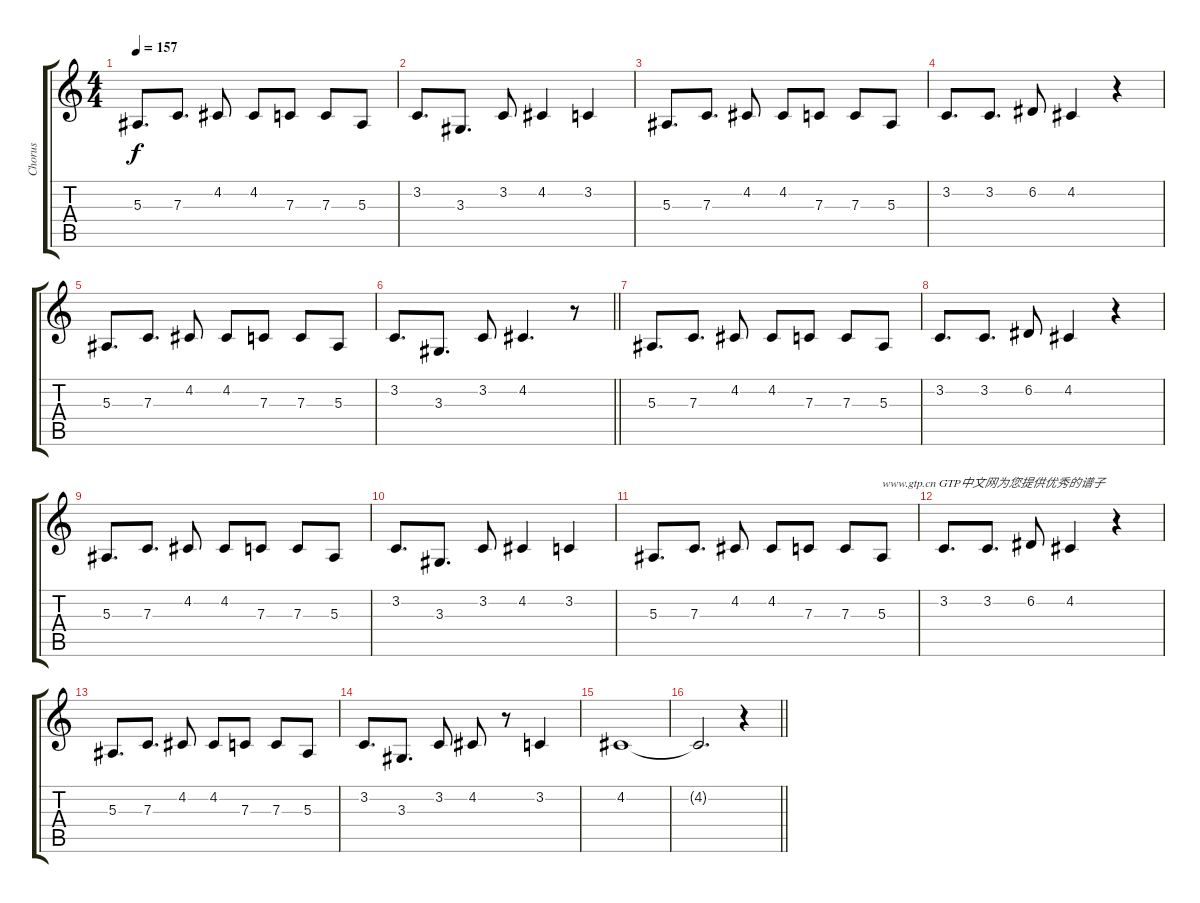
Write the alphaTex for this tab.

\track ("Chorus" "Chorus") {instrument lead6voice}
\staff {score tabs}
\tuning (D4 A3 F3 C3 G2 D2) {hide}
\ts (4 4)
\tempo 157
\clef g2
\ks c
5.3.8{d dy f} 7.3.8{d} 4.2.8 4.2.8 7.3.8 7.3.8 5.3.8 |
3.2.8{d} 3.3.8{d} 3.2.8 4.2.4 3.2.4 |
5.3.8{d} 7.3.8{d} 4.2.8 4.2.8 7.3.8 7.3.8 5.3.8 |
3.2.8{d} 3.2.8{d} 6.2.8 4.2.4 r.4 |
5.3.8{d} 7.3.8{d} 4.2.8 4.2.8 7.3.8 7.3.8 5.3.8 |
\barLineRight lightlight
3.2.8{d} 3.3.8{d} 3.2.8 4.2.4{d} r.8 |
\section ("" "")
5.3.8{d} 7.3.8{d} 4.2.8 4.2.8 7.3.8 7.3.8 5.3.8 |
3.2.8{d} 3.2.8{d} 6.2.8 4.2.4 r.4 |
5.3.8{d} 7.3.8{d} 4.2.8 4.2.8 7.3.8 7.3.8 5.3.8 |
3.2.8{d} 3.3.8{d} 3.2.8 4.2.4 3.2.4 |
5.3.8{d} 7.3.8{d} 4.2.8 4.2.8 7.3.8 7.3.8 5.3.8{txt "www.gtp.cn GTP中文网为您提供优秀的谱子"} |
3.2.8{d} 3.2.8{d} 6.2.8 4.2.4 r.4 |
5.3.8{d} 7.3.8{d} 4.2.8 4.2.8 7.3.8 7.3.8 5.3.8 |
3.2.8{d} 3.3.8{d} 3.2.8 4.2.8 r.8 3.2.4 |
4.2.1 |
\barLineRight lightlight
4.2{t}.2{d} r.4
